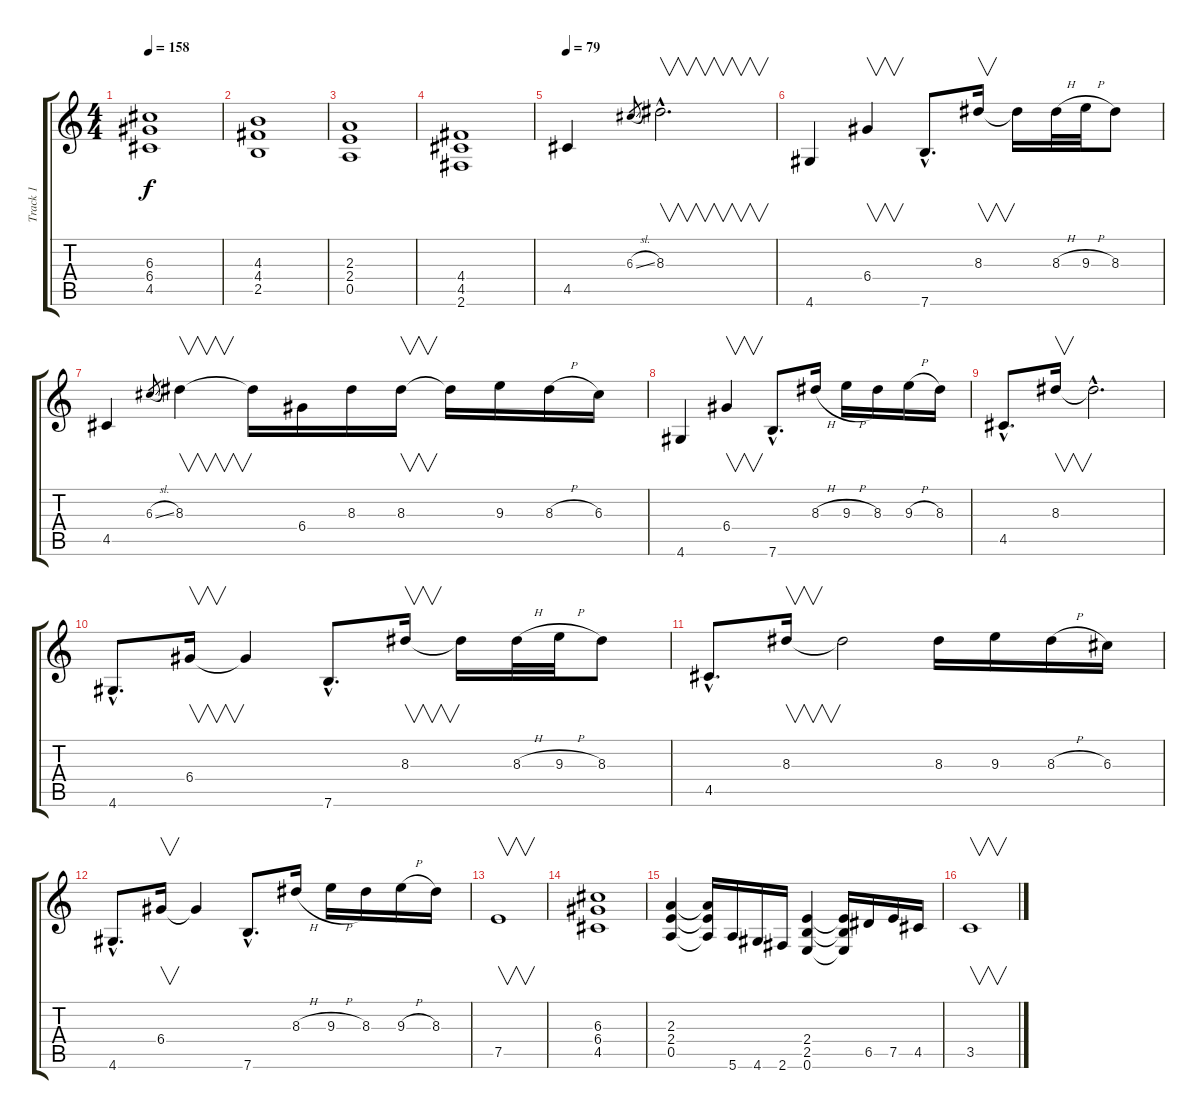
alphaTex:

\track ("Track 1" "Track 1") {instrument overdrivenguitar}
\staff {score tabs}
\tuning (E4 B3 G3 D3 A2 E2) {hide}
\ts (4 4)
\tempo 158
\clef g2
\ks c
(6.3 6.4 4.5).1{dy f} |
(4.3 4.4 2.5).1 |
(2.3 2.4 0.5).1 |
(4.4 4.5 2.6).1 |
\tempo 79
4.5.4 6.3{sl}.8{gr} 8.3{hac}.2{v d} |
4.6.4 6.4.4{v} 7.6{hac}.8{d} 8.3.16{v} 8.3{t}.16 8.3{h}.32 9.3{h}.32 8.3.8 |
4.5.4 6.3{sl}.8{gr} 8.3.4{v} 8.3{t}.16 6.4.16 8.3.16 8.3.16{v} 8.3{t}.16 9.3.16 8.3{h}.16 6.3.16 |
4.6.4 6.4.4{v} 7.6{hac}.8{d} 8.3{h}.16 9.3{h}.16 8.3.16 9.3{h}.16 8.3.16 |
4.5{hac}.8{d} 8.3.16{v} 8.3{hac t}.2{d} |
4.6{hac}.8{d} 6.4.16{v} 6.4{t}.4 7.6{hac}.8{d} 8.3.16{v} 8.3{t}.16 8.3{h}.32 9.3{h}.32 8.3.8 |
4.5{hac}.8{d} 8.3.16{v} 8.3{t}.2 8.3.16 9.3.16 8.3{h}.16 6.3.16 |
4.6{hac}.8{d} 6.4.16{v} 6.4{t}.4 7.6{hac}.8{d} 8.3{h}.16 9.3{h}.16 8.3.16 9.3{h}.16 8.3.16 |
7.5.1{v} |
(6.3 6.4 4.5).1 |
(2.3 2.4 0.5).4 (2.3{t} 2.4{t} 0.5{t}).16 5.6.16 4.6.16 2.6.16 (2.4 2.5 0.6).4 (2.4{t} 2.5{t} 0.6{t}).16 6.5.16 7.5.16 4.5.16 |
3.5.1{v}
